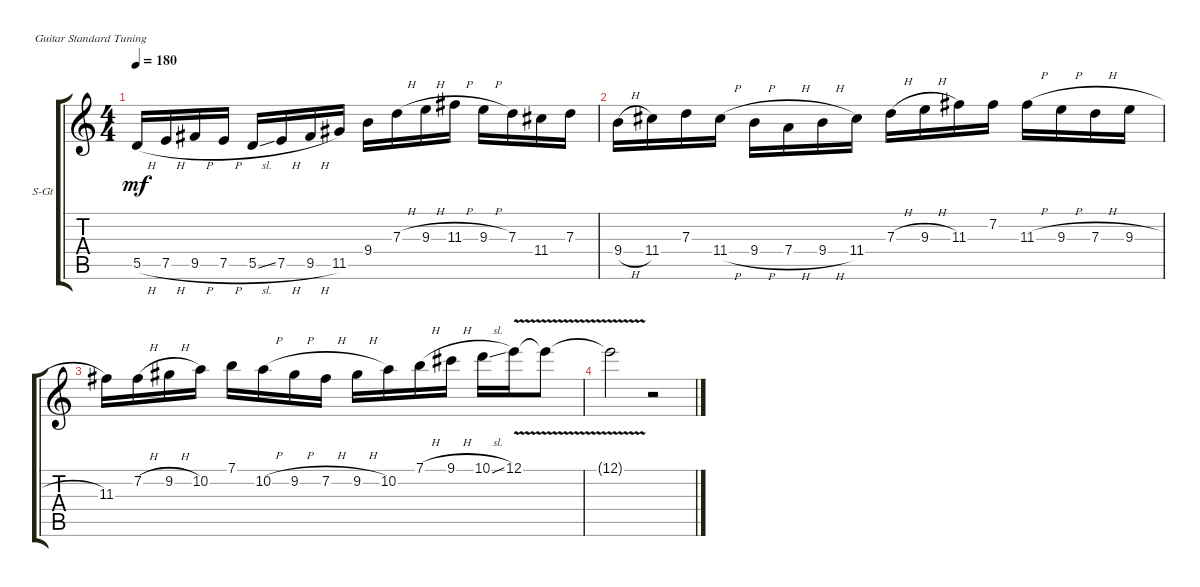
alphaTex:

\defaultSystemsLayout 4
\bracketExtendMode groupsimilarinstruments
\firstSystemTrackNameOrientation horizontal
\otherSystemsTrackNameOrientation horizontal
\track ("Steel Guitar" "S-Gt") {instrument acousticguitarsteel}
\staff {score tabs}
\tuning (E4 B3 G3 D3 A2 E2)
\ts (4 4)
\tempo 180
\clef g2
\ks c
5.5{h}.16{dy mf instrument acousticguitarsteel} 7.5{h}.16 9.5{h}.16 7.5{h}.16 5.5{sl}.16 7.5{h}.16 9.5{h}.16 11.5.16 9.4.16 7.3{h}.16 9.3{h}.16 11.3{h}.16 9.3{h}.16 7.3.16 11.4.16 7.3.16 |
9.4{h}.16 11.4.16 7.3.16 11.4{h}.16 9.4{h}.16 7.4{h}.16 9.4{h}.16 11.4.16 7.3{h}.16 9.3{h}.16 11.3.16 7.2.16 11.3{h}.16 9.3{h}.16 7.3{h}.16 9.3{h}.16 |
11.3.16 7.2{h}.16 9.2{h}.16 10.2.16 7.1.16 10.2{h}.16 9.2{h}.16 7.2{h}.16 9.2{h}.16 10.2.16 7.1{h}.16 9.1{h}.16 10.1{sl}.16 12.1{v}.16 12.1{v t}.8 |
12.1{v t}.2 r.2
